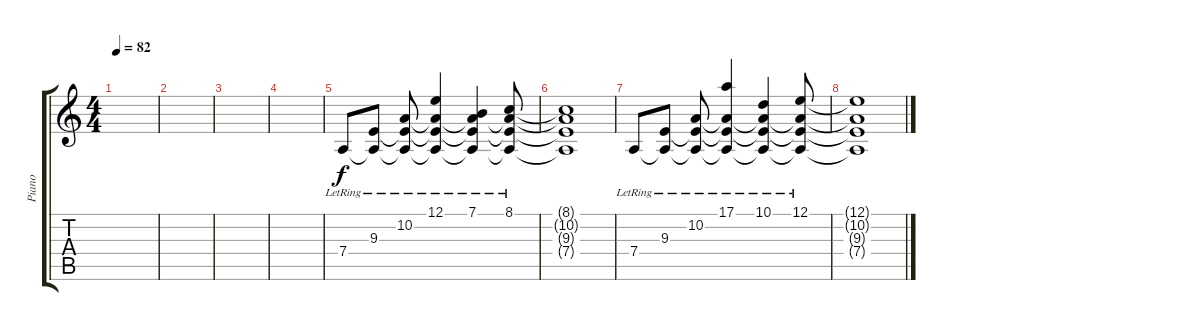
\track ("Piano" "Piano") {instrument acousticgrandpiano}
\staff {score tabs}
\tuning (E4 B3 G3 D3 A2 E2) {hide}
\ts (4 4)
\tempo 82
\clef g2
\ks c
|
|
|
|
7.4{lr}.8 (9.3{lr} 7.4{t}).8 (10.2{lr} 9.3{t} 7.4{t}).8 (12.1{lr} 10.2{t} 9.3{t} 7.4{t}).4 (7.1{lr} 10.2{t} 9.3{t} 7.4{t}).4 (8.1{lr} 10.2{t} 9.3{t} 7.4{t}).8 |
(8.1{t} 10.2{t} 9.3{t} 7.4{t}).1 |
7.4{lr}.8 (9.3{lr} 7.4{t}).8 (10.2{lr} 9.3{t} 7.4{t}).8 (17.1{lr} 10.2{t} 9.3{t} 7.4{t}).4 (10.1{lr} 10.2{t} 9.3{t} 7.4{t}).4 (12.1{lr} 10.2{t} 9.3{t} 7.4{t}).8 |
(12.1{t} 10.2{t} 9.3{t} 7.4{t}).1
